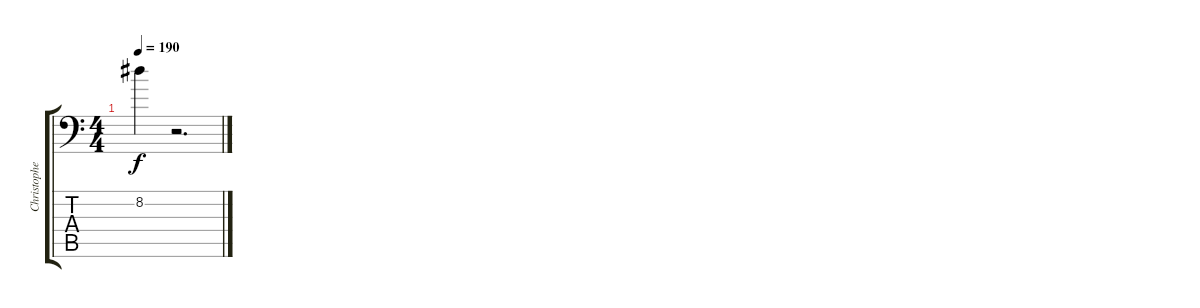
\track ("Christopher Amott Ry." "Christophe") {instrument distortionguitar}
\staff {score tabs}
\tuning (C4 G3 Eb3 Bb2 F2 Bb1) {hide}
\ts (4 4)
\tempo 190
\clef f4
\ks c
8.2.4{dy f} r.2{d}
